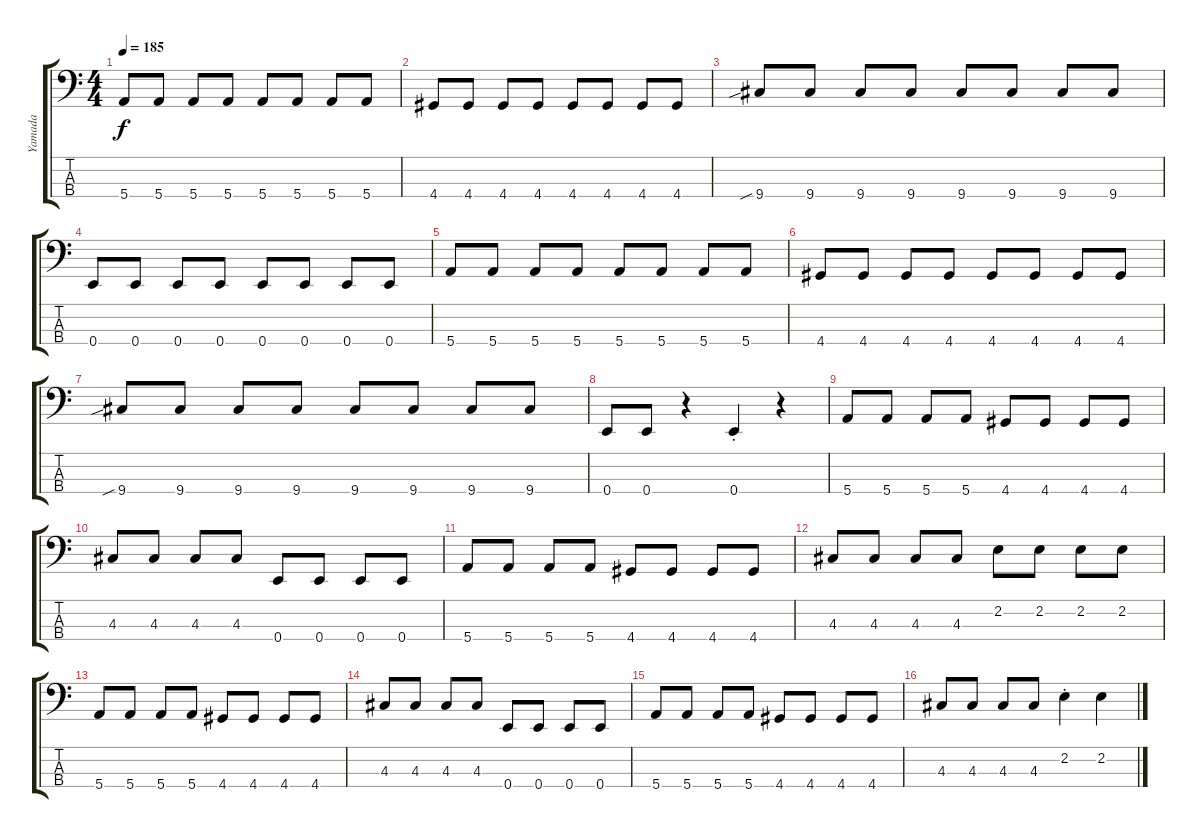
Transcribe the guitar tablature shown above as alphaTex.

\track ("Yamada" "Yamada") {instrument electricbasspick}
\staff {score tabs}
\tuning (G2 D2 A1 E1) {hide}
\ts (4 4)
\tempo 185
\clef f4
\ks c
5.4.8{dy f instrument electricbasspick} 5.4.8 5.4.8 5.4.8 5.4.8 5.4.8 5.4.8 5.4.8 |
4.4.8 4.4.8 4.4.8 4.4.8 4.4.8 4.4.8 4.4.8 4.4.8 |
9.4{sib}.8 9.4.8 9.4.8 9.4.8 9.4.8 9.4.8 9.4.8 9.4.8 |
0.4.8 0.4.8 0.4.8 0.4.8 0.4.8 0.4.8 0.4.8 0.4.8 |
5.4.8 5.4.8 5.4.8 5.4.8 5.4.8 5.4.8 5.4.8 5.4.8 |
4.4.8 4.4.8 4.4.8 4.4.8 4.4.8 4.4.8 4.4.8 4.4.8 |
9.4{sib}.8 9.4.8 9.4.8 9.4.8 9.4.8 9.4.8 9.4.8 9.4.8 |
0.4.8 0.4.8 r.4 0.4{st}.4 r.4 |
5.4.8 5.4.8 5.4.8 5.4.8 4.4.8 4.4.8 4.4.8 4.4.8 |
4.3.8 4.3.8 4.3.8 4.3.8 0.4.8 0.4.8 0.4.8 0.4.8 |
5.4.8 5.4.8 5.4.8 5.4.8 4.4.8 4.4.8 4.4.8 4.4.8 |
4.3.8 4.3.8 4.3.8 4.3.8 2.2.8 2.2.8 2.2.8 2.2.8 |
5.4.8 5.4.8 5.4.8 5.4.8 4.4.8 4.4.8 4.4.8 4.4.8 |
4.3.8 4.3.8 4.3.8 4.3.8 0.4.8 0.4.8 0.4.8 0.4.8 |
5.4.8 5.4.8 5.4.8 5.4.8 4.4.8 4.4.8 4.4.8 4.4.8 |
4.3.8 4.3.8 4.3.8 4.3.8 2.2{st}.4 2.2.4
